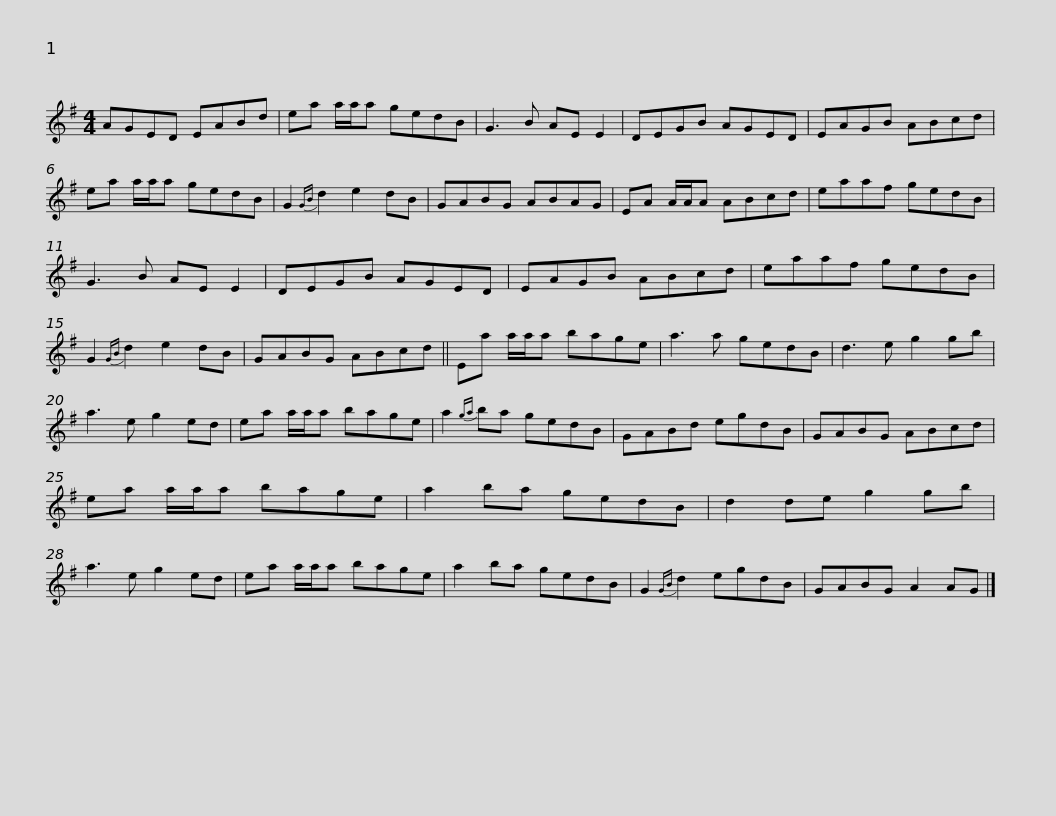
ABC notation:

X:1
L:1/8
M:4/4
I:linebreak $
K:G
V:1 treble
V:1
 AGED EABd | ea a/a/a gedB | G3 B AE E2 | DEGB AGED | EAGB ABcd |$ %5
 ea a/a/a gedB | G2{GB} d2 e2 dB | GABG ABAG | EA A/A/A ABcd | eaaf gedB |$ %10
 G3 B AE E2 | DEGB AGED | EAGB ABcd | eaaf gedB | G2{GB} d2 e2 dB | %15
 GABG ABcd ||$ Ea a/a/a bage | a3 a gedB | d3 e g2 gb | a3 e g2 ed | %20
 ea a/a/a bage |$ a2{ga} ba gedB | GABd egdB | GABG ABcd | ea a/a/a bage | %25
 a2 ba gedB |$ d2 de g2 gb | a3 e g2 ed | ea a/a/a bage | a2 ba gedB | %30
 G2{GB} d2 egdB | GABG A2 AG |] %32
